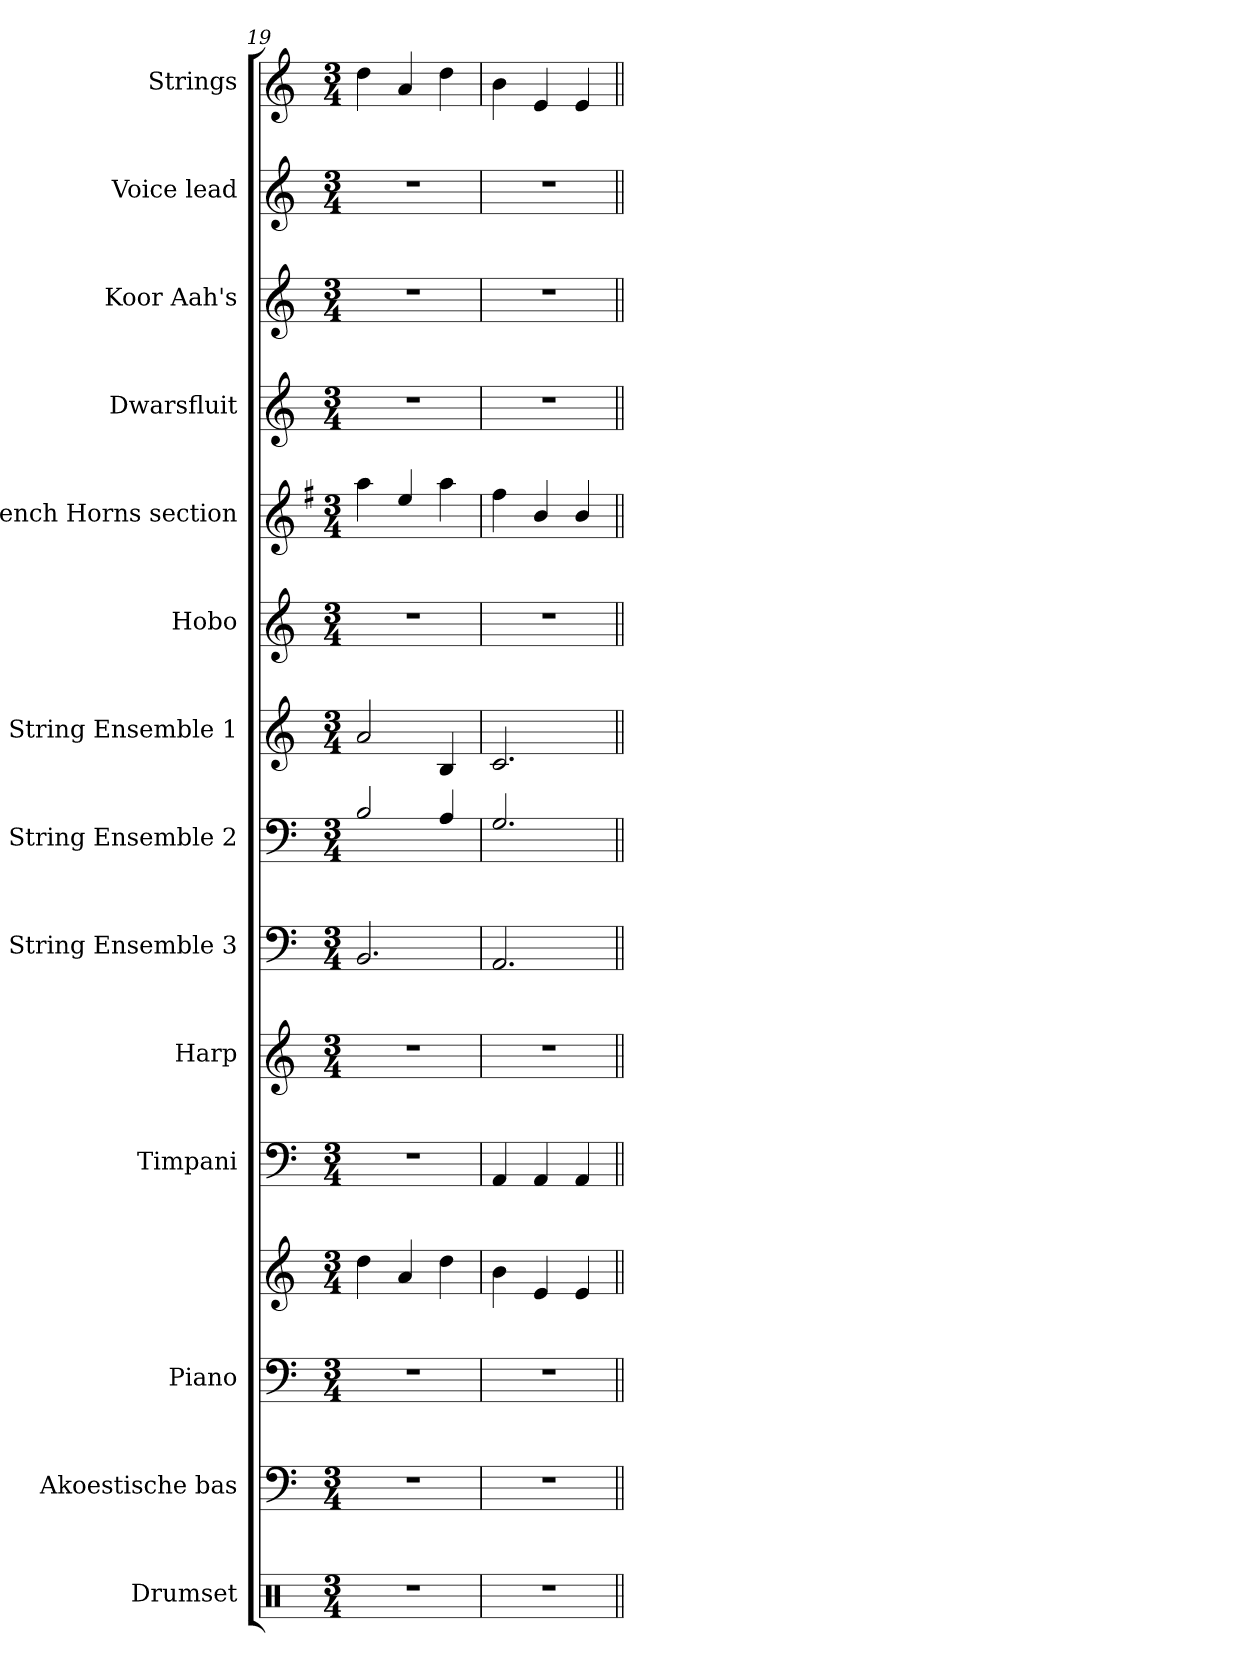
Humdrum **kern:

**kern	**kern	**kern	**kern	**kern	**kern	**kern	**kern	**kern	**kern	**kern	**kern	**kern	**kern	**kern
*part14	*part13	*part12	*part12	*part11	*part10	*part9	*part8	*part7	*part6	*part5	*part4	*part3	*part2	*part1
*staff15	*staff14	*staff13	*staff12	*staff11	*staff10	*staff9	*staff8	*staff7	*staff6	*staff5	*staff4	*staff3	*staff2	*staff1
*I"Drumset	*I"Akoestische bas	*I"Piano	*	*I"Timpani	*I"Harp	*I"String Ensemble 3	*I"String Ensemble 2	*I"String Ensemble 1	*I"Hobo	*I"French Horns section	*I"Dwarsfluit	*I"Koor Aah's	*I"Voice lead	*I"Strings
*I'D. set	*I'Bas	*I'Piano	*	*I'Timpani	*I'Harp	*I'String Ensemble 3	*I'String Ensemble 2	*I'String Ensemble 1	*I'Hobo	*I'French Horns section	*I'Dwarsfluit	*I'Koor Aah's	*I'Voice lead	*I'Strings
*clefX	*clefF4	*clefF4	*clefG2	*clefF4	*clefG2	*clefF4	*clefF4	*clefG2	*clefG2	*clefG2	*clefG2	*clefG2	*clefG2	*clefG2
*	*ITrd7c12	*	*	*	*	*	*	*	*	*ITrd4c7	*	*	*	*
*k[]	*k[]	*k[]	*k[]	*k[]	*k[]	*k[]	*k[]	*k[]	*k[]	*k[]	*k[]	*k[]	*k[]	*k[]
*M3/4	*M3/4	*M3/4	*M3/4	*M3/4	*M3/4	*M3/4	*M3/4	*M3/4	*M3/4	*M3/4	*M3/4	*M3/4	*M3/4	*M3/4
=19	=19	=19	=19	=19	=19	=19	=19	=19	=19	=19	=19	=19	=19	=19
2.r	2.r	2.r	4dd\	2.r	2.r	2.BB/	2B/	2a/	2.r	4dd\	2.r	2.r	2.r	4dd\
.	.	.	4a/	.	.	.	.	.	.	4a/	.	.	.	4a/
.	.	.	4dd\	.	.	.	4A/	4B/	.	4dd\	.	.	.	4dd\
!!LO:PB:g=z
=20	=20	=20	=20	=20	=20	=20	=20	=20	=20	=20	=20	=20	=20	=20
2.r	2.r	2.r	4b\	4AA/	2.r	2.AA/	2.G/	2.c/	2.r	4b\	2.r	2.r	2.r	4b\
.	.	.	4e/	4AA/	.	.	.	.	.	4e/	.	.	.	4e/
.	.	.	4e/	4AA/	.	.	.	.	.	4e/	.	.	.	4e/
=||	=||	=||	=||	=||	=||	=||	=||	=||	=||	=||	=||	=||	=||	=||
*-	*-	*-	*-	*-	*-	*-	*-	*-	*-	*-	*-	*-	*-	*-
